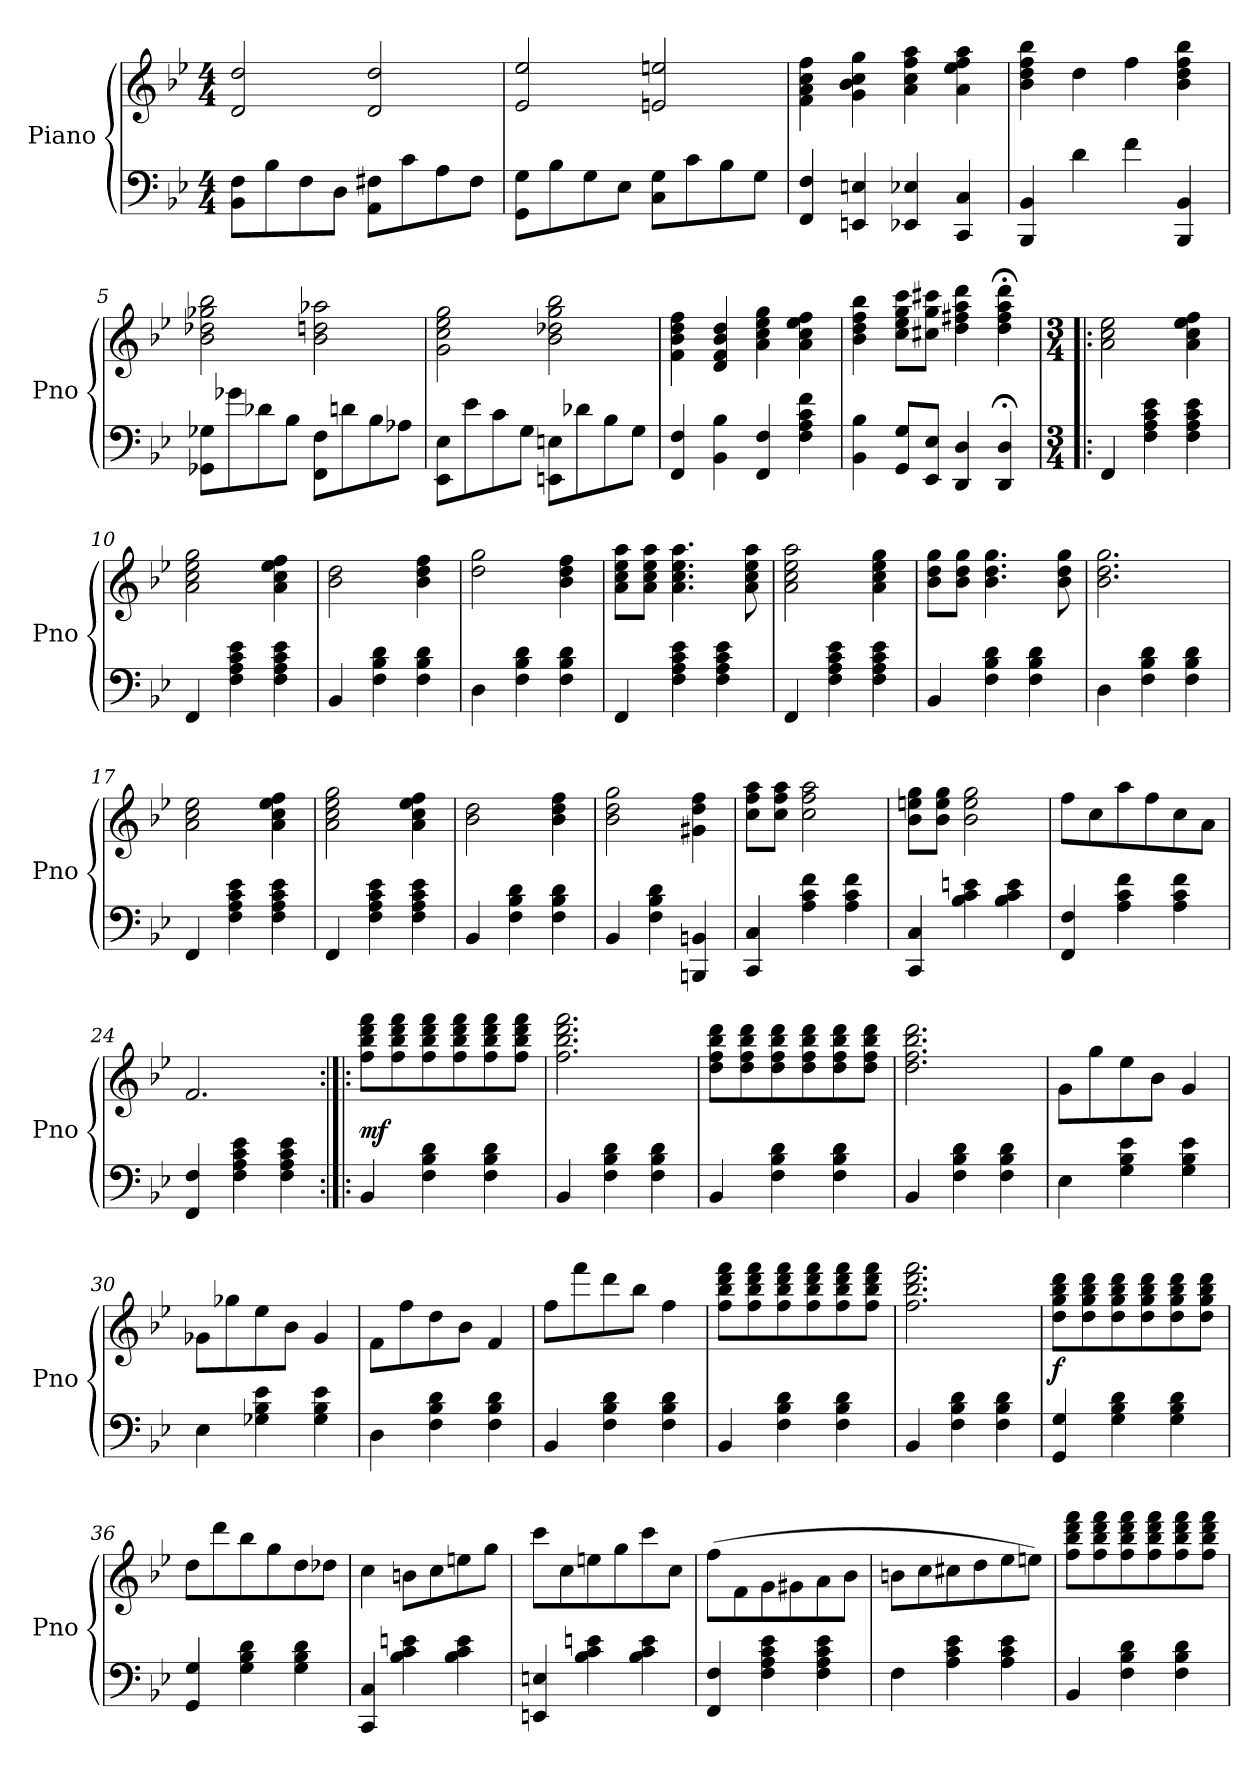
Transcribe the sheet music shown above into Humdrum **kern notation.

**kern	**kern	**dynam
*part1	*part1	*part1
*staff2	*staff1	*staff1/2
*I"Piano	*	*
*I'Pno	*	*
*clefF4	*clefG2	*
*k[b-e-]	*k[b-e-]	*
*M4/4	*M4/4	*
*MM120	*MM120	*
=1	=1	=1
8BB- 8FL	2d 2dd	.
8B-	.	.
8F	.	.
8DJ	.	.
8AA 8F#XL	2d 2dd	.
8c	.	.
8A	.	.
8F#J	.	.
=2	=2	=2
8GG 8GL	2e- 2ee-	.
8B-	.	.
8G	.	.
8E-J	.	.
8C 8GL	2en 2een	.
8c	.	.
8B-	.	.
8GJ	.	.
=3	=3	=3
4FF 4F	4f 4a 4cc 4ff	.
4EEn 4En	4g 4b- 4cc 4gg	.
4EE-X 4E-X	4a 4cc 4ff 4aa	.
4CC 4C	4a 4ee- 4ff 4aa	.
=4	=4	=4
4BBB- 4BB-	4b- 4dd 4ff 4bb-	.
4d	4dd	.
4f	4ff	.
4BBB- 4BB-	4b- 4dd 4ff 4bb-	.
=5	=5	=5
8GG-X 8G-XL	2b- 2dd-X 2gg-X 2bb-	.
8g-X	.	.
8d-X	.	.
8B-J	.	.
8FF 8FL	2b- 2ddn 2aa-X	.
8dn	.	.
8B-	.	.
8A-XJ	.	.
=6	=6	=6
8EE- 8E-L	2g 2cc 2ee- 2gg	.
8e-	.	.
8c	.	.
8GJ	.	.
8EEn 8EnL	2b- 2dd-X 2gg 2bb-	.
8d-X	.	.
8B-	.	.
8GJ	.	.
=7	=7	=7
4FF 4F	4f 4b- 4dd 4ff	.
4BB- 4B-	4d 4f 4b- 4dd	.
4FF 4F	4a 4cc 4ee- 4gg	.
4F 4A 4c 4f	4a 4cc 4ee- 4ff	.
=8	=8	=8
4BB- 4B-	4b- 4dd 4ff 4bb-	.
8GG 8GL	8cc 8ee- 8gg 8cccL	.
8EE- 8E-J	8cc#X 8gg 8ccc#XJ	.
4DD 4D	4dd 4ff#X 4aa 4ddd	.
4DD;< 4D;<	4dd;< 4ff#;< 4aa;< 4ddd;<	.
=9!|:	=9!|:	=9!|:
*M3/4	*M3/4	*
4FF	2a 2cc 2ee-	.
4F 4A 4c 4e-	.	.
4F 4A 4c 4e-	4a 4cc 4ee- 4ff	.
=10	=10	=10
4FF	2a 2cc 2ee- 2gg	.
4F 4A 4c 4e-	.	.
4F 4A 4c 4e-	4a 4cc 4ee- 4ff	.
=11	=11	=11
4BB-	2b- 2dd	.
4F 4B- 4d	.	.
4F 4B- 4d	4b- 4dd 4ff	.
=12	=12	=12
4D	2dd 2gg	.
4F 4B- 4d	.	.
4F 4B- 4d	4b- 4dd 4ff	.
=13	=13	=13
4FF	8a 8cc 8ee- 8aaL	.
.	8a 8cc 8ee- 8aaJ	.
4F 4A 4c 4e-	4.a 4.cc 4.ee- 4.aa	.
4F 4A 4c 4e-	.	.
.	8a 8cc 8ee- 8aa	.
=14	=14	=14
4FF	2a 2cc 2ee- 2aa	.
4F 4A 4c 4e-	.	.
4F 4A 4c 4e-	4a 4cc 4ee- 4gg	.
=15	=15	=15
4BB-	8b- 8dd 8ggL	.
.	8b- 8dd 8ggJ	.
4F 4B- 4d	4.b- 4.dd 4.gg	.
4F 4B- 4d	.	.
.	8b- 8dd 8gg	.
=16	=16	=16
4D	2.b- 2.dd 2.gg	.
4F 4B- 4d	.	.
4F 4B- 4d	.	.
=17	=17	=17
4FF	2a 2cc 2ee-	.
4F 4A 4c 4e-	.	.
4F 4A 4c 4e-	4a 4cc 4ee- 4ff	.
=18	=18	=18
4FF	2a 2cc 2ee- 2gg	.
4F 4A 4c 4e-	.	.
4F 4A 4c 4e-	4a 4cc 4ee- 4ff	.
=19	=19	=19
4BB-	2b- 2dd	.
4F 4B- 4d	.	.
4F 4B- 4d	4b- 4dd 4ff	.
=20	=20	=20
4BB-	2b- 2dd 2gg	.
4F 4B- 4d	.	.
4BBBn 4BBn	4g#X 4dd 4ff	.
=21	=21	=21
4CC 4C	8cc 8ff 8aaL	.
.	8cc 8ff 8aaJ	.
4A 4c 4f	2cc 2ff 2aa	.
4A 4c 4f	.	.
=22	=22	=22
4CC 4C	8b- 8een 8ggL	.
.	8b- 8ee 8ggJ	.
4B- 4c 4en	2b- 2ee 2gg	.
4B- 4c 4e	.	.
=23	=23	=23
4FF 4F	8ffL	.
.	8cc	.
4A 4c 4f	8aa	.
.	8ff	.
4A 4c 4f	8cc	.
.	8aJ	.
=24	=24	=24
4FF 4F	2.f	.
4F 4A 4c 4e-	.	.
4F 4A 4c 4e-	.	.
=25:|!|:	=25:|!|:	=25:|!|:
4BB-	8ff 8bb- 8ddd 8fffL	mf
.	8ff 8bb- 8ddd 8fff	.
4F 4B- 4d	8ff 8bb- 8ddd 8fff	.
.	8ff 8bb- 8ddd 8fff	.
4F 4B- 4d	8ff 8bb- 8ddd 8fff	.
.	8ff 8bb- 8ddd 8fffJ	.
=26	=26	=26
4BB-	2.ff 2.bb- 2.ddd 2.fff	.
4F 4B- 4d	.	.
4F 4B- 4d	.	.
=27	=27	=27
4BB-	8dd 8ff 8bb- 8dddL	.
.	8dd 8ff 8bb- 8ddd	.
4F 4B- 4d	8dd 8ff 8bb- 8ddd	.
.	8dd 8ff 8bb- 8ddd	.
4F 4B- 4d	8dd 8ff 8bb- 8ddd	.
.	8dd 8ff 8bb- 8dddJ	.
=28	=28	=28
4BB-	2.dd 2.ff 2.bb- 2.ddd	.
4F 4B- 4d	.	.
4F 4B- 4d	.	.
=29	=29	=29
4E-	8gL	.
.	8gg	.
4G 4B- 4e-	8ee-	.
.	8b-J	.
4G 4B- 4e-	4g	.
=30	=30	=30
4E-	8g-XL	.
.	8gg-X	.
4G-X 4B- 4e-	8ee-	.
.	8b-J	.
4G- 4B- 4e-	4g-	.
=31	=31	=31
4D	8fL	.
.	8ff	.
4F 4B- 4d	8dd	.
.	8b-J	.
4F 4B- 4d	4f	.
=32	=32	=32
4BB-	8ffL	.
.	8fff	.
4F 4B- 4d	8ddd	.
.	8bb-J	.
4F 4B- 4d	4ff	.
=33	=33	=33
4BB-	8ff 8bb- 8ddd 8fffL	.
.	8ff 8bb- 8ddd 8fff	.
4F 4B- 4d	8ff 8bb- 8ddd 8fff	.
.	8ff 8bb- 8ddd 8fff	.
4F 4B- 4d	8ff 8bb- 8ddd 8fff	.
.	8ff 8bb- 8ddd 8fffJ	.
=34	=34	=34
4BB-	2.ff 2.bb- 2.ddd 2.fff	.
4F 4B- 4d	.	.
4F 4B- 4d	.	.
=35	=35	=35
4GG 4G	8dd 8gg 8bb- 8dddL	f
.	8dd 8gg 8bb- 8ddd	.
4G 4B- 4d	8dd 8gg 8bb- 8ddd	.
.	8dd 8gg 8bb- 8ddd	.
4G 4B- 4d	8dd 8gg 8bb- 8ddd	.
.	8dd 8gg 8bb- 8dddJ	.
=36	=36	=36
4GG 4G	8ddL	.
.	8ddd	.
4G 4B- 4d	8bb-	.
.	8gg	.
4G 4B- 4d	8dd	.
.	8dd-XJ	.
=37	=37	=37
4CC 4C	4cc	.
4B- 4c 4en	8bnL	.
.	8cc	.
4B- 4c 4e	8een	.
.	8ggJ	.
=38	=38	=38
4EEn 4En	8cccL	.
.	8cc	.
4B- 4c 4en	8een	.
.	8gg	.
4B- 4c 4e	8ccc	.
.	8ccJ	.
=39	=39	=39
4FF 4F	(8ffL	.
.	8f	.
4F 4A 4c 4e-	8g	.
.	8g#X	.
4F 4A 4c 4e-	8a	.
.	8b-J	.
=40	=40	=40
4F	8bnL	.
.	8cc	.
4A 4c 4e-	8cc#X	.
.	8dd	.
4A 4c 4e-	8ee-	.
.	8eenJ)	.
=41	=41	=41
4BB-	8ff 8bb- 8ddd 8fffL	.
.	8ff 8bb- 8ddd 8fff	.
4F 4B- 4d	8ff 8bb- 8ddd 8fff	.
.	8ff 8bb- 8ddd 8fff	.
4F 4B- 4d	8ff 8bb- 8ddd 8fff	.
.	8ff 8bb- 8ddd 8fffJ	.
=	=	=
*-	*-	*-
